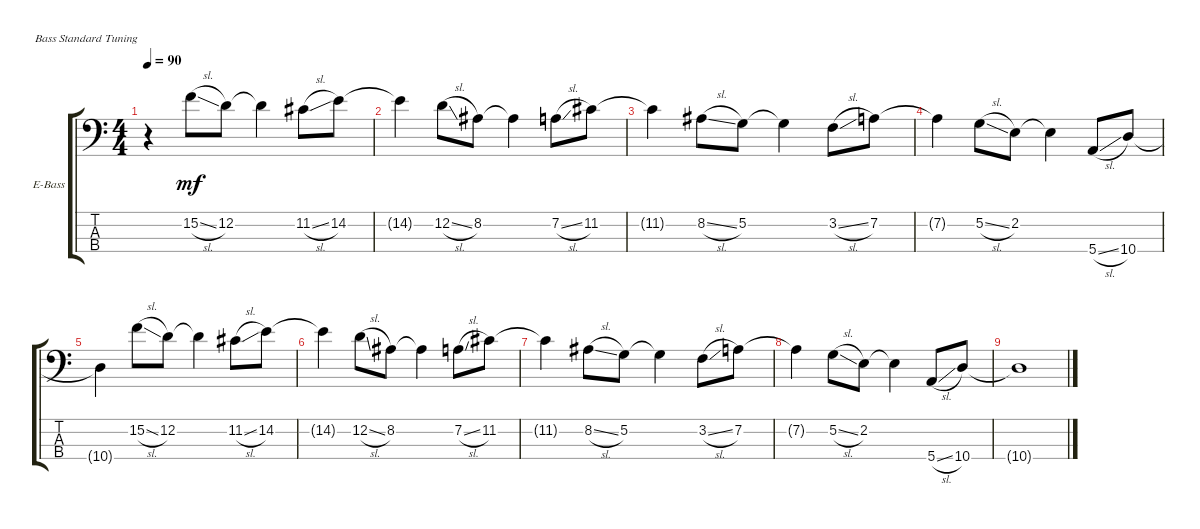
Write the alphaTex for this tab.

\defaultSystemsLayout 4
\bracketExtendMode groupsimilarinstruments
\firstSystemTrackNameOrientation horizontal
\otherSystemsTrackNameOrientation horizontal
\track ("Electric Bass" "E-Bass") {instrument electricbassfinger}
\staff {score tabs}
\tuning (G2 D2 A1 E1)
\ts (4 4)
\tempo 90
\clef f4
\ks c
r.4{dy mf} 15.2{sl}.8 12.2.8 12.2{t}.4 11.2{sl}.8 14.2.8 |
14.2{t}.4 12.2{sl}.8 8.2.8 8.2{t}.4 7.2{sl}.8 11.2.8 |
11.2{t}.4 8.2{sl}.8 5.2.8 5.2{t}.4 3.2{sl}.8 7.2.8 |
7.2{t}.4 5.2{sl}.8 2.2.8 2.2{t}.4 5.4{sl}.8 10.4.8 |
10.4{t}.4 15.2{sl}.8 12.2.8 12.2{t}.4 11.2{sl}.8 14.2.8 |
14.2{t}.4 12.2{sl}.8 8.2.8 8.2{t}.4 7.2{sl}.8 11.2.8 |
11.2{t}.4 8.2{sl}.8 5.2.8 5.2{t}.4 3.2{sl}.8 7.2.8 |
7.2{t}.4 5.2{sl}.8 2.2.8 2.2{t}.4 5.4{sl}.8 10.4.8 |
10.4{t}.1
